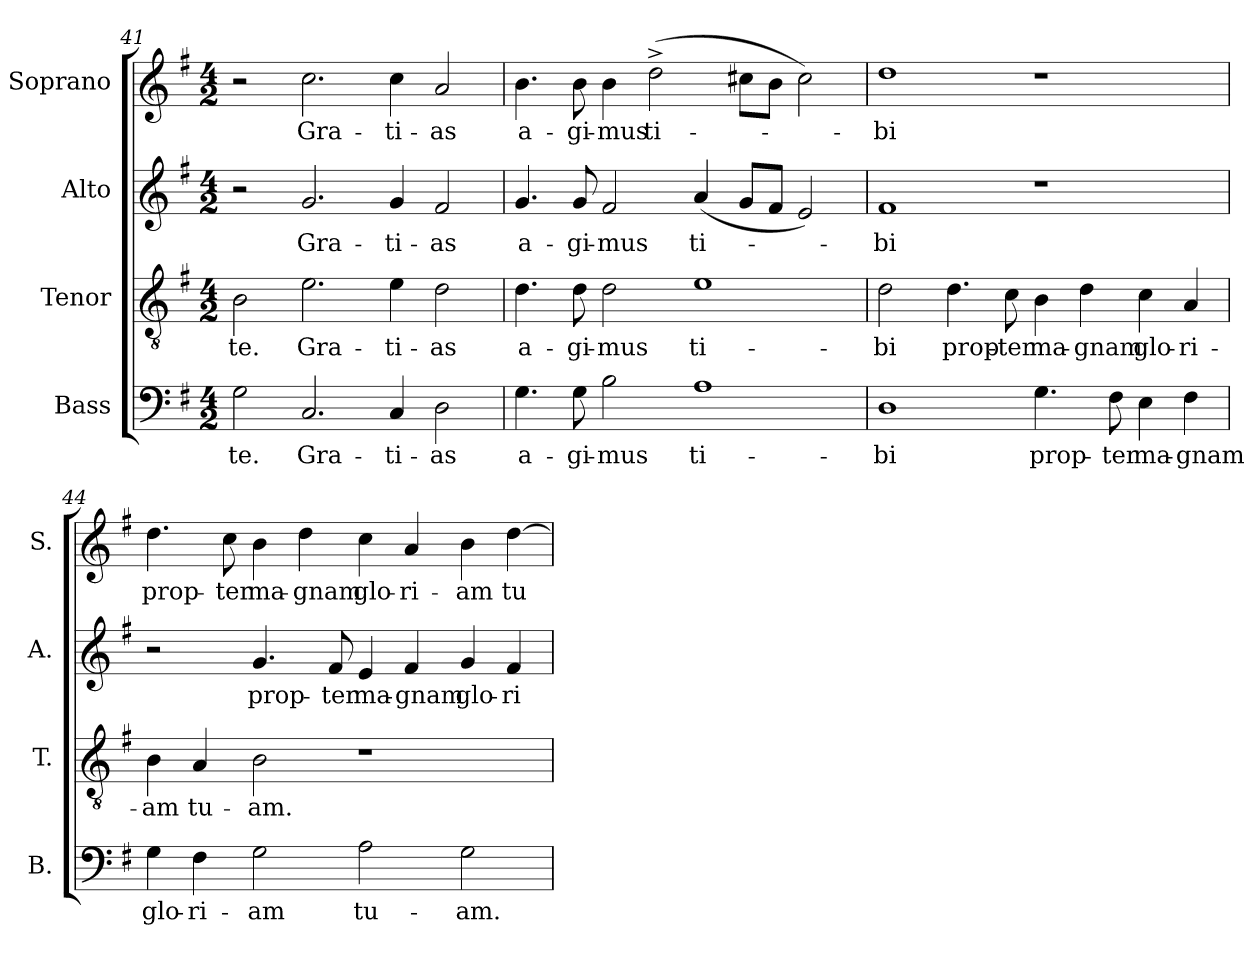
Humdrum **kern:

**kern	**text	**kern	**text	**kern	**text	**kern	**text
*part4	*part4	*part3	*part3	*part2	*part2	*part1	*part1
*staff4	*staff4	*staff3	*staff3	*staff2	*staff2	*staff1	*staff1
*I"Bass	*	*I"Tenor	*	*I"Alto	*	*I"Soprano	*
*I'B.	*	*I'T.	*	*I'A.	*	*I'S.	*
*clefF4	*	*clefGv2	*	*clefG2	*	*clefG2	*
*	*	*ITrd7c12	*	*	*	*	*
*k[f#]	*	*k[f#]	*	*k[f#]	*	*k[f#]	*
*G:	*	*G:	*	*G:	*	*G:	*
*M4/2	*	*M4/2	*	*M4/2	*	*M4/2	*
=41	=41	=41	=41	=41	=41	=41	=41
!	!LO:LY:b:color=#000000	!	!	!	!	!	!
!	!	!	!LO:LY:b:color=#000000	!	!	!	!
2Gi\	te.	2BBi\	te.	2r	.	2r	.
!	!LO:LY:b:color=#000000	!	!	!	!	!	!
!	!	!	!LO:LY:b:color=#000000	!	!	!	!
!	!	!	!	!	!LO:LY:b:color=#000000	!	!
!	!	!	!	!	!	!	!LO:LY:b:color=#000000
2.Ci/	Gra-	2.Ei\	Gra-	2.gi/	Gra-	2.cci\	Gra-
!	!LO:LY:b:color=#000000	!	!	!	!	!	!
!	!	!	!LO:LY:b:color=#000000	!	!	!	!
!	!	!	!	!	!LO:LY:b:color=#000000	!	!
!	!	!	!	!	!	!	!LO:LY:b:color=#000000
4Ci/	-ti-	4Ei\	-ti-	4gi/	-ti-	4cci\	-ti-
!	!LO:LY:b:color=#000000	!	!	!	!	!	!
!	!	!	!LO:LY:b:color=#000000	!	!	!	!
!	!	!	!	!	!LO:LY:b:color=#000000	!	!
!	!	!	!	!	!	!	!LO:LY:b:color=#000000
2Di\	-as	2Di\	-as	2f#i/	-as	2ai/	-as
=42	=42	=42	=42	=42	=42	=42	=42
!	!LO:LY:b:color=#000000	!	!	!	!	!	!
!	!	!	!LO:LY:b:color=#000000	!	!	!	!
!	!	!	!	!	!LO:LY:b:color=#000000	!	!
!	!	!	!	!	!	!	!LO:LY:b:color=#000000
4.Gi\	a-	4.Di\	a-	4.gi/	a-	4.bi\	a-
!	!LO:LY:b:color=#000000	!	!	!	!	!	!
!	!	!	!LO:LY:b:color=#000000	!	!	!	!
!	!	!	!	!	!LO:LY:b:color=#000000	!	!
!	!	!	!	!	!	!	!LO:LY:b:color=#000000
8Gi\	-gi-	8Di\	-gi-	8gi/	-gi-	8bi\	-gi-
!	!LO:LY:b:color=#000000	!	!	!	!	!	!
!	!	!	!LO:LY:b:color=#000000	!	!	!	!
!	!	!	!	!	!LO:LY:b:color=#000000	!	!
!	!	!	!	!	!	!	!LO:LY:b:color=#000000
2Bi\	-mus	2Di\	-mus	2f#i/	-mus	4bi\	-mus
!	!	!	!	!	!	!	!LO:LY:b:color=#000000
.	.	.	.	.	.	(2dd^i\	ti-
!	!LO:LY:b:color=#000000	!	!	!	!	!	!
!	!	!	!LO:LY:b:color=#000000	!	!	!	!
!	!	!	!	!	!LO:LY:b:color=#000000	!	!
1Ai	ti-	1Ei	ti-	(4ai/	ti-	.	.
.	.	.	.	8gi/L	.	8cc#Xi\L	.
.	.	.	.	8f#i/J	.	8bi\J	.
.	.	.	.	2ei/)	.	2cc#i\)	.
=43	=43	=43	=43	=43	=43	=43	=43
!	!LO:LY:b:color=#000000	!	!	!	!	!	!
!	!	!	!LO:LY:b:color=#000000	!	!	!	!
!	!	!	!	!	!LO:LY:b:color=#000000	!	!
!	!	!	!	!	!	!	!LO:LY:b:color=#000000
1Di	-bi	2Di\	-bi	1f#i	-bi	1ddi	-bi
!	!	!	!LO:LY:b:color=#000000	!	!	!	!
.	.	4.Di\	prop-	.	.	.	.
!	!	!	!LO:LY:b:color=#000000	!	!	!	!
.	.	8Ci\	-ter	.	.	.	.
!	!LO:LY:b:color=#000000	!	!	!	!	!	!
!	!	!	!LO:LY:b:color=#000000	!	!	!	!
4.Gi\	prop-	4BBi\	ma-	1r	.	1r	.
!	!	!	!LO:LY:b:color=#000000	!	!	!	!
.	.	4Di\	-gnam	.	.	.	.
!	!LO:LY:b:color=#000000	!	!	!	!	!	!
8F#i\	-ter	.	.	.	.	.	.
!	!LO:LY:b:color=#000000	!	!	!	!	!	!
!	!	!	!LO:LY:b:color=#000000	!	!	!	!
4Ei\	ma-	4Ci\	glo-	.	.	.	.
!	!LO:LY:b:color=#000000	!	!	!	!	!	!
!	!	!	!LO:LY:b:color=#000000	!	!	!	!
4F#i\	-gnam	4AAi/	-ri-	.	.	.	.
!!LO:PB:g=z
=44	=44	=44	=44	=44	=44	=44	=44
!	!LO:LY:b:color=#000000	!	!	!	!	!	!
!	!	!	!LO:LY:b:color=#000000	!	!	!	!
!	!	!	!	!	!	!	!LO:LY:b:color=#000000
4Gi\	glo-	4BBi\	-am	2r	.	4.ddi\	prop-
!	!LO:LY:b:color=#000000	!	!	!	!	!	!
!	!	!	!LO:LY:b:color=#000000	!	!	!	!
4F#i\	-ri-	4AAi/	tu-	.	.	.	.
!	!	!	!	!	!	!	!LO:LY:b:color=#000000
.	.	.	.	.	.	8cci\	-ter
!	!LO:LY:b:color=#000000	!	!	!	!	!	!
!	!	!	!LO:LY:b:color=#000000	!	!	!	!
!	!	!	!	!	!LO:LY:b:color=#000000	!	!
!	!	!	!	!	!	!	!LO:LY:b:color=#000000
2Gi\	-am	2BBi\	-am.	4.gi/	prop-	4bi\	ma-
!	!	!	!	!	!	!	!LO:LY:b:color=#000000
.	.	.	.	.	.	4ddi\	-gnam
!	!	!	!	!	!LO:LY:b:color=#000000	!	!
.	.	.	.	8f#i/	-ter	.	.
!	!LO:LY:b:color=#000000	!	!	!	!	!	!
!	!	!	!	!	!LO:LY:b:color=#000000	!	!
!	!	!	!	!	!	!	!LO:LY:b:color=#000000
2Ai\	tu-	1r	.	4ei/	ma-	4cci\	glo-
!	!	!	!	!	!LO:LY:b:color=#000000	!	!
!	!	!	!	!	!	!	!LO:LY:b:color=#000000
.	.	.	.	4f#i/	-gnam	4ai/	-ri-
!	!LO:LY:b:color=#000000	!	!	!	!	!	!
!	!	!	!	!	!LO:LY:b:color=#000000	!	!
!	!	!	!	!	!	!	!LO:LY:b:color=#000000
2Gi\	-am.	.	.	4gi/	glo-	4bi\	-am
!	!	!	!	!	!LO:LY:b:color=#000000	!	!
!	!	!	!	!	!	!	!LO:LY:b:color=#000000
.	.	.	.	4f#i/	-ri-	[4ddi\	tu-
=	=	=	=	=	=	=	=
*-	*-	*-	*-	*-	*-	*-	*-
